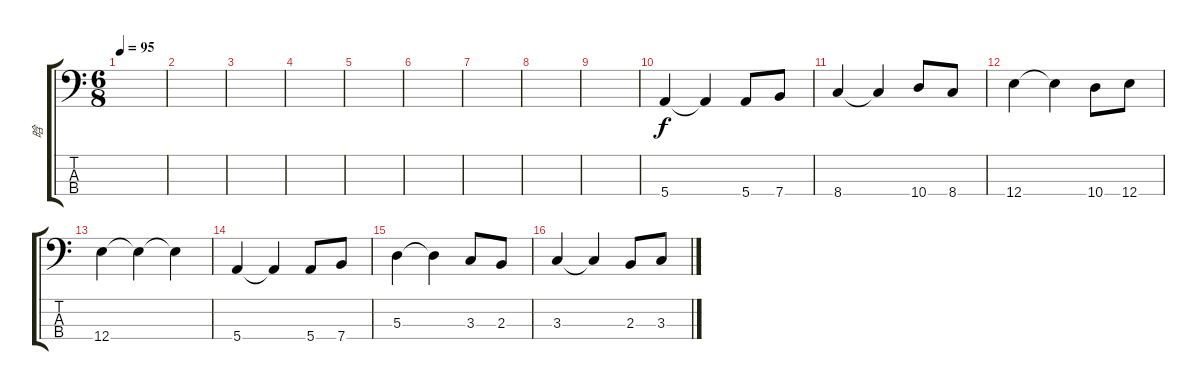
\track ("晗" "晗") {instrument electricbassfinger}
\staff {score tabs}
\tuning (G2 D2 A1 E1) {hide}
\ts (6 8)
\tempo 95
\clef f4
\ks c
|
|
|
|
|
|
|
|
|
5.4.4 5.4{t}.4 5.4.8 7.4.8 |
8.4.4 8.4{t}.4 10.4.8 8.4.8 |
12.4.4 12.4{t}.4 10.4.8 12.4.8 |
12.4.4 12.4{t}.4 12.4{t}.4 |
5.4.4{txt ""} 5.4{t}.4 5.4.8 7.4.8 |
5.3.4 5.3{t}.4 3.3.8 2.3.8 |
3.3.4 3.3{t}.4 2.3.8 3.3.8
